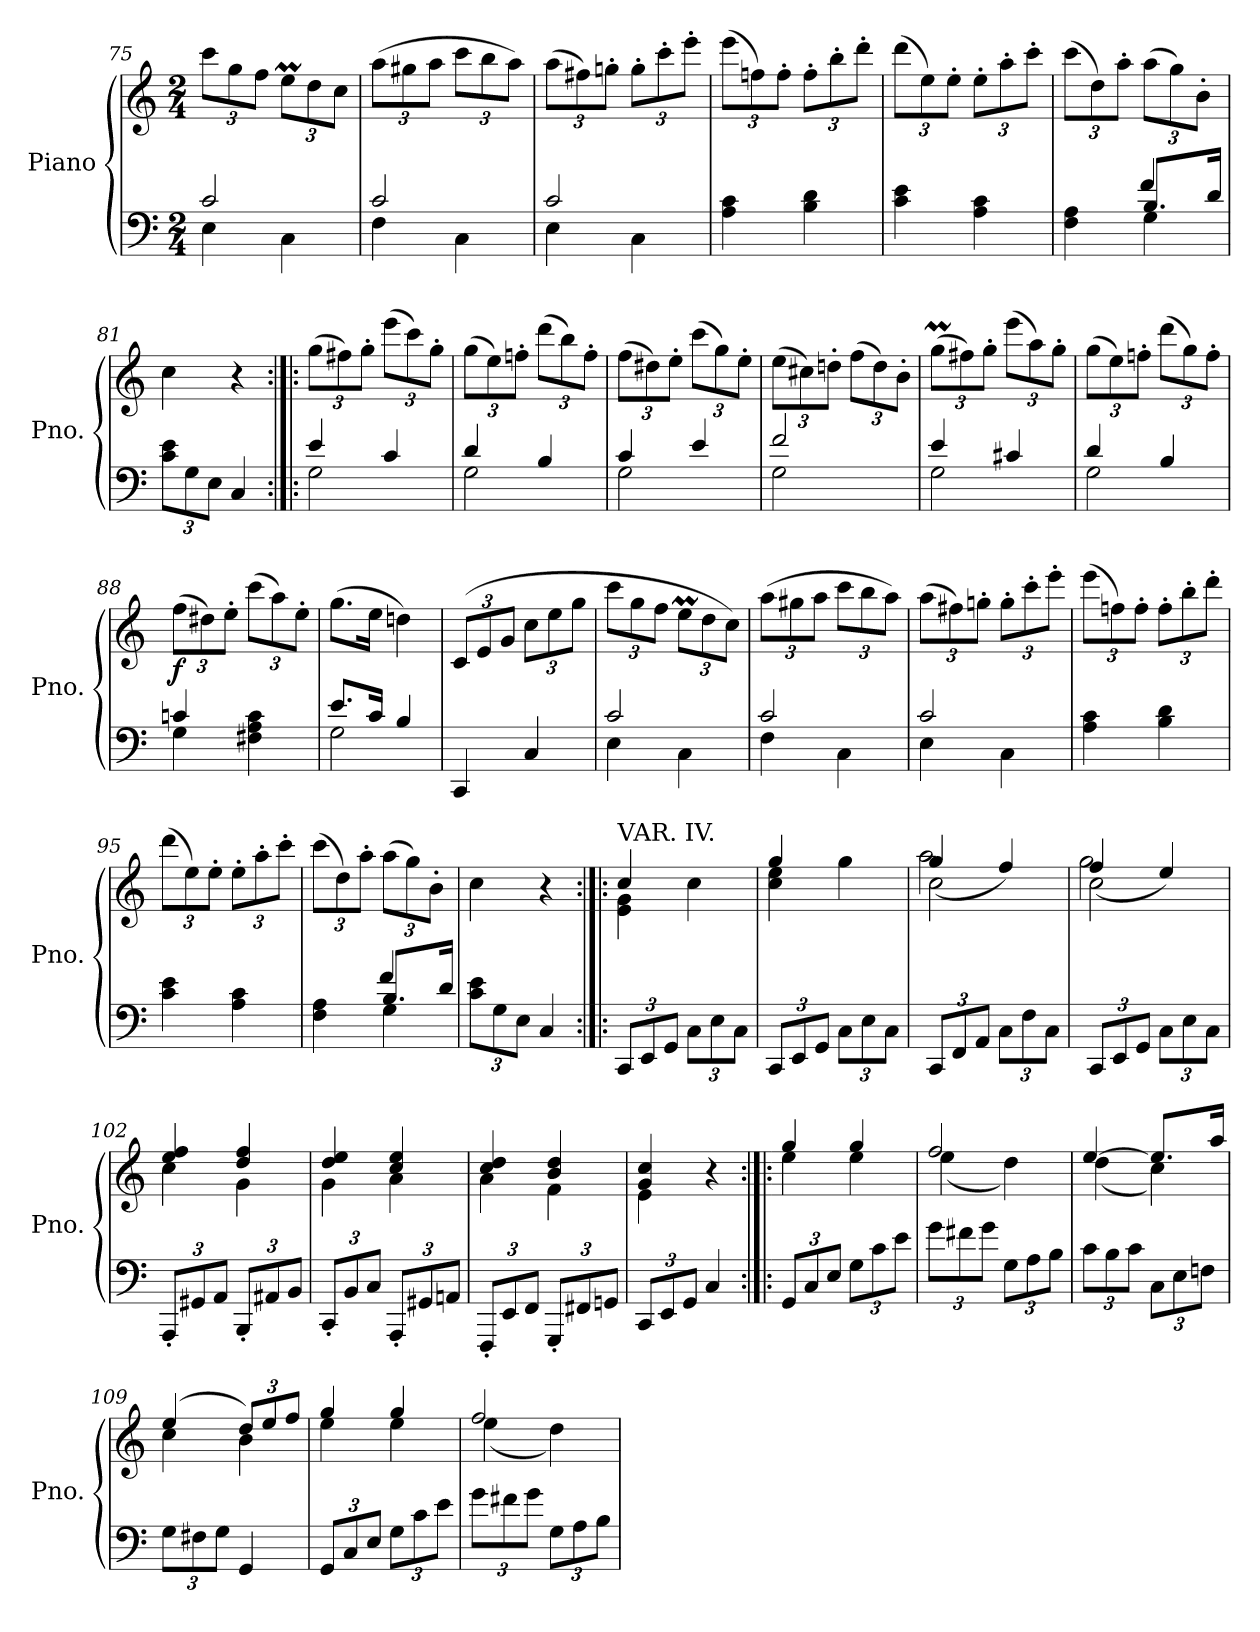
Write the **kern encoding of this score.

**kern	**kern	**dynam
*part1	*part1	*part1
*staff2	*staff1	*staff1/2
*I"Piano	*	*
*I'Pno.	*	*
*clefF4	*clefG2	*
*k[]	*k[]	*
*M2/4	*M2/4	*
=75	=75	=75
*^	*	*
*	*	*Xbrackettup	*
4E\	2c/	12ccc\L	.
.	.	12gg\	.
.	.	12ff\J	.
4C\	.	12eem\L	.
.	.	12dd\	.
.	.	12cc\J	.
=76	=76	=76	=76
4F\	2c/	(>12aa\L	.
.	.	12gg#X\	.
.	.	12aa\J	.
4C\	.	12ccc\L	.
.	.	12bb\	.
.	.	12aa\J)	.
=77	=77	=77	=77
4E\	2c/	(>12aa\L	.
.	.	12ff#X\)	.
.	.	12ggn'\J	.
4C\	.	12gg'\L	.
.	.	12ccc'\	.
.	.	12eee'\J	.
*v	*v	*	*
=78	=78	=78
4A\ 4c\	(>12eee\L	.
.	12ffn\)	.
.	12ff'\J	.
4B\ 4d\	12ff'\L	.
.	12bb'\	.
.	12ddd'\J	.
=79	=79	=79
4c\ 4e\	(>12ddd\L	.
.	12ee\)	.
.	12ee'\J	.
4A\ 4c\	12ee'\L	.
.	12aa'\	.
.	12ccc'\J	.
=80	=80	=80
*^	*	*
*	*^	*	*
4F\ 4A\	4ryy	4ryy	(>12ccc\L	.
.	.	.	12dd\)	.
.	.	.	12aa'\J	.
4G\	8.B/L	4f/	(>12aa\L	.
.	.	.	12gg\)	.
.	.	.	12b'\J	.
.	16d/Jk	.	.	.
*v	*v	*v	*	*
=81	=81	=81
*Xbrackettup	*	*
12c\ 12e\L	4cc\	.
12G\	.	.
12E\J	.	.
4C/	4r	.
=82:|!|:	=82:|!|:	=82:|!|:
*^	*	*
4e/	2G\	(>12gg\L	.
.	.	12ff#X\)	.
.	.	12gg'\J	.
4c/	.	(>12eee\L	.
.	.	12ccc\)	.
.	.	12gg'\J	.
=83	=83	=83	=83
4d/	2G\	(>12gg\L	.
.	.	12ee\)	.
.	.	12ffn'\J	.
4B/	.	(>12ddd\L	.
.	.	12bb\)	.
.	.	12ff'\J	.
=84	=84	=84	=84
4c/	2G\	(>12ff\L	.
.	.	12dd#X\)	.
.	.	12ee'\J	.
4e/	.	(>12ccc\L	.
.	.	12gg\)	.
.	.	12ee'\J	.
=85	=85	=85	=85
2f/	2G\	(>12ee\L	.
.	.	12cc#X\)	.
.	.	12ddn'\J	.
.	.	(>12ff\L	.
.	.	12dd\)	.
.	.	12b'\J	.
=86	=86	=86	=86
4e/	2G\	(>12ggM\L	.
.	.	12ff#X\)	.
.	.	12gg'\J	.
4c#X/	.	(>12eee\L	.
.	.	12aa\)	.
.	.	12gg'\J	.
=87	=87	=87	=87
4d/	2G\	(>12gg\L	.
.	.	12ee\)	.
.	.	12ffn'\J	.
4B/	.	(>12ddd\L	.
.	.	12gg\)	.
.	.	12ff'\J	.
=88	=88	=88	=88
!	!	!	!LO:DY:b
4cn/	4G\	(>12ff\L	f
.	.	12dd#X\)	.
.	.	12ee'\J	.
4F#X\ 4A\ 4c\	4ryy	(>12ccc\L	.
.	.	12aa\)	.
.	.	12ee'\J	.
=89	=89	=89	=89
8.e/L	2G\	(>8.gg\L	.
16c/Jk	.	16ee\Jk	.
4B/	.	4ddn\)	.
*v	*v	*	*
=90	=90	=90
4CC/	(>12c/L	.
.	12e/	.
.	12g/J	.
4C/	12cc\L	.
.	12ee\	.
.	12gg\J	.
=91	=91	=91
*^	*	*
4E\	2c/	12ccc\L	.
.	.	12gg\	.
.	.	12ff\J	.
4C\	.	12eem\L	.
.	.	12dd\	.
.	.	12cc\J)	.
=92	=92	=92	=92
4F\	2c/	(>12aa\L	.
.	.	12gg#X\	.
.	.	12aa\J	.
4C\	.	12ccc\L	.
.	.	12bb\	.
.	.	12aa\J)	.
=93	=93	=93	=93
4E\	2c/	(>12aa\L	.
.	.	12ff#X\)	.
.	.	12ggn'\J	.
4C\	.	12gg'\L	.
.	.	12ccc'\	.
.	.	12eee'\J	.
*v	*v	*	*
=94	=94	=94
4A\ 4c\	(>12eee\L	.
.	12ffn\)	.
.	12ff'\J	.
4B\ 4d\	12ff'\L	.
.	12bb'\	.
.	12ddd'\J	.
=95	=95	=95
4c\ 4e\	(>12ddd\L	.
.	12ee\)	.
.	12ee'\J	.
4A\ 4c\	12ee'\L	.
.	12aa'\	.
.	12ccc'\J	.
=96	=96	=96
*^	*	*
*	*^	*	*
4F\ 4A\	4ryy	4ryy	(>12ccc\L	.
.	.	.	12dd\)	.
.	.	.	12aa'\J	.
4G\	8.B/L	4f/	(>12aa\L	.
.	.	.	12gg\)	.
.	.	.	12b'\J	.
.	16d/Jk	.	.	.
*v	*v	*v	*	*
=97	=97	=97
12c\ 12e\L	4cc\	.
12G\	.	.
12E\J	.	.
4C/	4r	.
=98:|!|:	=98:|!|:	=98:|!|:
*	*^	*
!	!LO:TX:a:t=VAR. IV.	!	!
12CC/L	4cc/	4e\ 4g\	.
12EE/	.	.	.
12GG/J	.	.	.
12C\L	4cc\	4ryy	.
12E\	.	.	.
12C\J	.	.	.
=99	=99	=99	=99
12CC/L	4gg/	4cc\ 4ee\	.
12EE/	.	.	.
12GG/J	.	.	.
12C\L	4gg\	4ryy	.
12E\	.	.	.
12C\J	.	.	.
=100	=100	=100	=100
*	*	*^	*
12CC/L	2cc\	(<4gg/	2aa\	.
12FF/	.	.	.	.
12AA/J	.	.	.	.
12C\L	.	4ff/)	.	.
12F\	.	.	.	.
12C\J	.	.	.	.
=101	=101	=101	=101	=101
12CC/L	2cc\	(<4ff/	2gg\	.
12EE/	.	.	.	.
12GG/J	.	.	.	.
12C\L	.	4ee/)	.	.
12E\	.	.	.	.
12C\J	.	.	.	.
*	*	*v	*v	*
=102	=102	=102	=102
12AAA'/L	4ee/ 4ff/	4cc\	.
12GG#X/	.	.	.
12AA/J	.	.	.
12BBB'/L	4dd/ 4ff/	4g\	.
12AA#X/	.	.	.
12BB/J	.	.	.
=103	=103	=103	=103
12CC'/L	4dd/ 4ee/	4g\	.
12BB/	.	.	.
12C/J	.	.	.
12AAA'/L	4cc/ 4ee/	4a\	.
12GG#X/	.	.	.
12AAn/J	.	.	.
=104	=104	=104	=104
12FFF'/L	4cc/ 4dd/	4a\	.
12EE/	.	.	.
12FF/J	.	.	.
12GGG'/L	4b/ 4dd/	4f\	.
12FF#X/	.	.	.
12GGn/J	.	.	.
=105	=105	=105	=105
12CC/L	4g/ 4cc/	4e\	.
12EE/	.	.	.
12GG/J	.	.	.
4C/	4r	4ryy	.
=106:|!|:	=106:|!|:	=106:|!|:	=106:|!|:
12GG/L	4gg/	4ee\	.
12C/	.	.	.
12E/J	.	.	.
12G\L	4gg/	4ee\	.
12c\	.	.	.
12e\J	.	.	.
=107	=107	=107	=107
12g\L	2ff/	(>4ee\	.
12f#X\	.	.	.
12g\J	.	.	.
12G\L	.	4dd\)	.
12A\	.	.	.
12B\J	.	.	.
=108	=108	=108	=108
12c\L	[4ee/	(<4dd\	.
12B\	.	.	.
12c\J	.	.	.
12C\L	8.ee/L]	4cc\)	.
12E\	.	.	.
12Fn\J	.	.	.
.	16aa/Jk	.	.
=109	=109	=109	=109
12G\L	(>4ee/	4cc\	.
12F#X\	.	.	.
12G\J	.	.	.
4GG/	12dd/L)	4b\	.
.	12ee/	.	.
.	12ff/J	.	.
=110	=110	=110	=110
12GG/L	4gg/	4ee\	.
12C/	.	.	.
12E/J	.	.	.
12G\L	4gg/	4ee\	.
12c\	.	.	.
12e\J	.	.	.
=111	=111	=111	=111
12g\L	2ff/	(>4ee\	.
12f#X\	.	.	.
12g\J	.	.	.
12G\L	.	4dd\)	.
12A\	.	.	.
12B\J	.	.	.
*	*v	*v	*
=	=	=
*-	*-	*-
